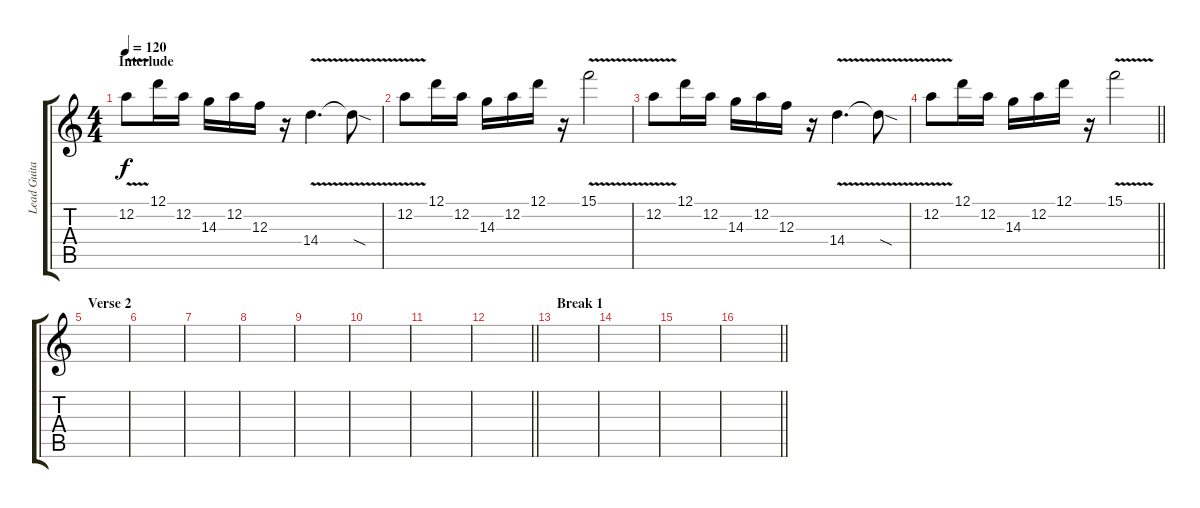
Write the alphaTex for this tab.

\track ("Lead Guitar II" "Lead Guita") {instrument distortionguitar}
\staff {score tabs}
\tuning (D4 A3 F3 C3 G2 D2) {hide}
\ts (4 4)
\section ("" "Interlude")
\tempo 120
\clef g2
\ks c
12.2{v}.8{dy f} 12.1.16 12.2.16 14.3.16 12.2.16 12.3.16 r.16 14.4{v}.4{d} 14.4{sod t}.8 |
12.2{v}.8 12.1.16 12.2.16 14.3.16 12.2.16 12.1.16 r.16 15.1{v}.2 |
12.2{v}.8 12.1.16 12.2.16 14.3.16 12.2.16 12.3.16 r.16 14.4{v}.4{d} 14.4{sod t}.8 |
\barLineRight lightlight
12.2{v}.8 12.1.16 12.2.16 14.3.16 12.2.16 12.1.16 r.16 15.1{v}.2 |
\section ("" "Verse 2")
|
|
|
|
|
|
|
\barLineRight lightlight
|
\section ("" "Break 1")
|
|
|
\barLineRight lightlight
